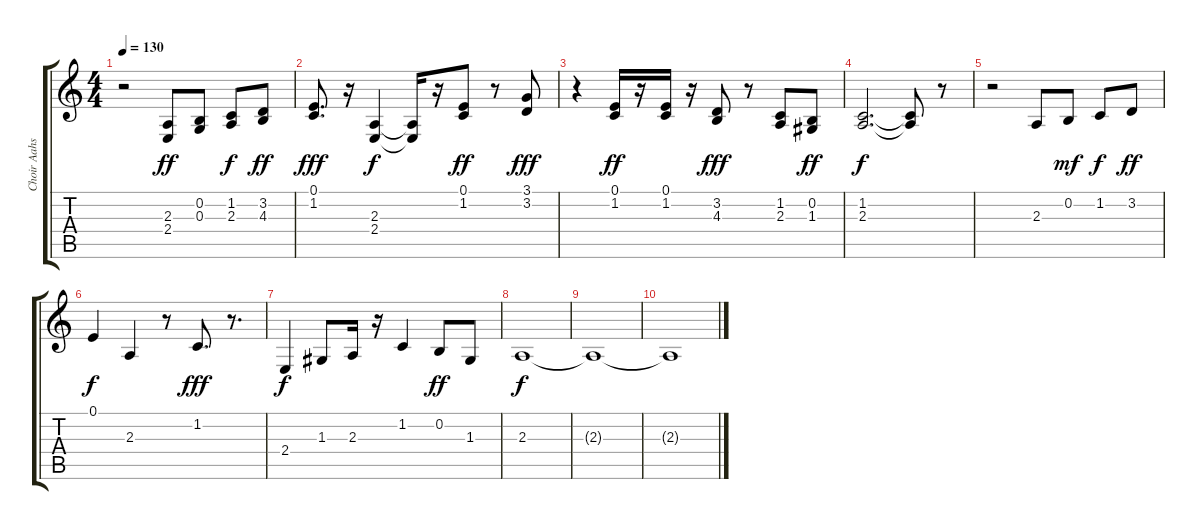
\track ("Choir Aahs" "Choir Aahs") {instrument choiraahs}
\staff {score tabs}
\tuning (E4 B3 G3 D3 A2 E2) {hide}
\ts (4 4)
\tempo 130
\clef g2
\ks c
r.2{dy f} (2.3 2.4).8{dy ff} (0.2 0.3).8 (1.2 2.3).8{dy f} (3.2 4.3).8{dy ff} |
(0.1 1.2).8{d dy fff} r.16 (2.3 2.4).4{dy f} (2.3{t} 2.4{t}).16 r.16 (0.1 1.2).8{dy ff} r.8 (3.1 3.2).8{dy fff} |
r.4 (0.1 1.2).16{dy ff} r.16 (0.1 1.2).16 r.16 (3.2 4.3).8{dy fff} r.8 (1.2 2.3).8 (0.2 1.3).8{dy ff} |
(1.2 2.3).2{d dy f} (1.2{t} 2.3{t}).8 r.8 |
r.2 2.3.8 0.2.8{dy mf} 1.2.8{dy f} 3.2.8{dy ff} |
0.1.4{dy f} 2.3.4 r.8 1.2.8{d dy fff} r.8{d} |
2.4.4{dy f} 1.3.8 2.3.16 r.16 1.2.4 0.2.8{dy ff} 1.3.8 |
2.3.1{dy f} |
2.3{t}.1 |
2.3{t}.1
